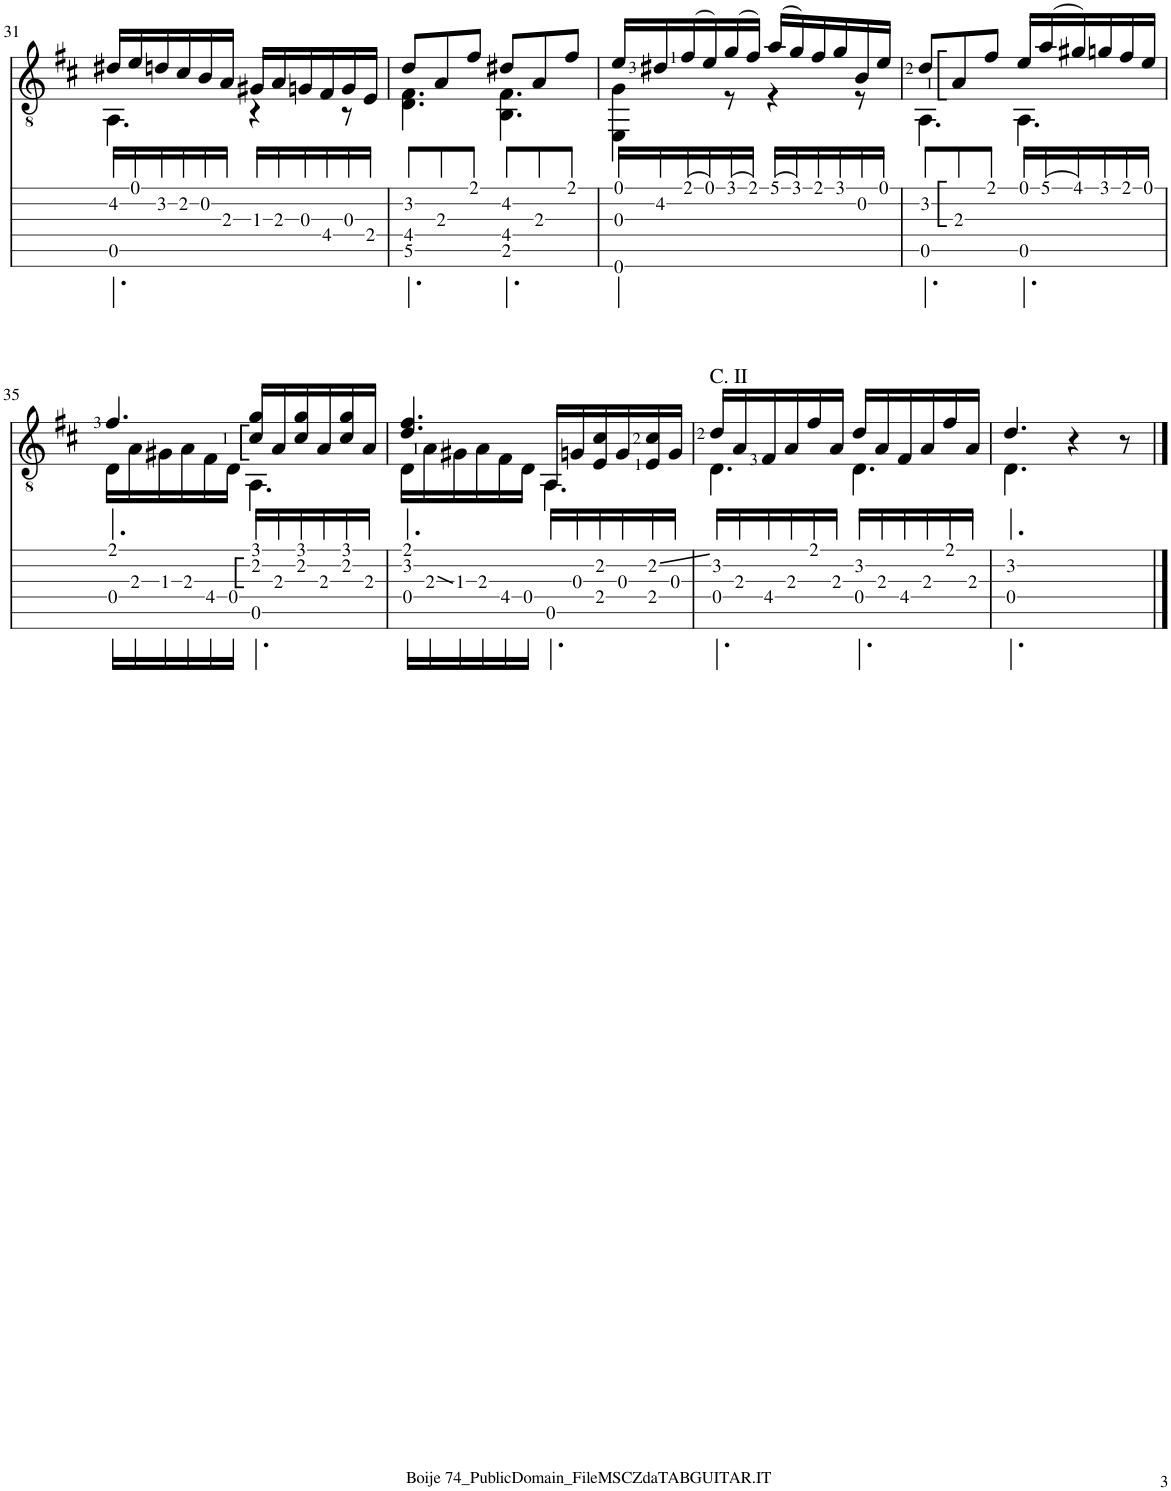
**kern	**kern
*part2	*part1
*staff2	*staff1
*I"Chitarra classica (Intavolatura)	*I"Guitar
!!LO:PB:g=z
*	*clefGv2
*k[f#c#]	*k[f#c#]
*M6/8	*M6/8
=31	=31
*^	*^
16d#X/LL	4.AA\	16d#X/LL	4.AA\
16e/	.	16e/	.
16dn/	.	16dn/	.
16c#/	.	16c#/	.
16B/	.	16B/	.
16A/JJ	.	16A/JJ	.
16G#X/LL	4r	16G#X/LL	4r
16A/	.	16A/	.
16Gn/	.	16Gn/	.
16F#/	.	16F#/	.
16G/	8r	16G/	8r
16E/JJ	.	16E/JJ	.
=32	=32	=32	=32
8d/L	4.D\ 4.F#\	8d/L	4.D\ 4.F#\
8A/	.	8A/	.
8f#/J	.	8f#/J	.
8d#X/L	4.BB\ 4.F#\	8d#X/L	4.BB\ 4.F#\
8A/	.	8A/	.
8f#/J	.	8f#/J	.
=33	=33	=33	=33
16e/LL	4EE\ 4G\	16e/LL	4EE\ 4G\
16d#X/	.	16d#X/	.
(16f#/	.	(16f#/	.
16e/)	.	16e/)	.
(16g/	8r	(16g/	8r
16f#/JJ)	.	16f#/JJ)	.
(16a/LL	4r	(16a/LL	4r
16g/)	.	16g/)	.
16f#/	.	16f#/	.
16g/	.	16g/	.
16B/	8r	16B/	8r
16e/JJ	.	16e/JJ	.
=34	=34	=34	=34
8d/L	4.AA\	8d/L	4.AA\
8A::/	.	8A::/	.
8f#/J	.	8f#/J	.
16e/LL	4.AA\	16e/LL	4.AA\
(16a/	.	(16a/	.
16g#X/)	.	16g#X/)	.
16gn/	.	16gn/	.
16f#/	.	16f#/	.
16e/JJ	.	16e/JJ	.
!!LO:LB:g=z	!!
=35	=35	=35	=35
4.f#/	16D\LL	4.f#/	16D\LL
.	16A\	.	16A\
.	16G#X\	.	16G#X\
.	16A\	.	16A\
.	16F#\	.	16F#\
.	16D\JJ	.	16D\JJ
16c#/:: 16g/::LL	4.AA\	16c#/:: 16g/::LL	4.AA\
16A/	.	16A/	.
16c#/ 16g/	.	16c#/ 16g/	.
16A/	.	16A/	.
16c#/ 16g/	.	16c#/ 16g/	.
16A/JJ	.	16A/JJ	.
=36	=36	=36	=36
4.d/ 4.f#/	16D\LL	4.d/ 4.f#/	16D\LL
.	16A\	.	16A\
.	16G#X\	.	16G#X\
.	16A\	.	16A\
.	16F#\	.	16F#\
.	16D\JJ	.	16D\JJ
16AA/LL	4.AA\	16AA/LL	4.AA\
16Gn/	.	16Gn/	.
16E/ 16c#/	.	16E/ 16c#/	.
16G/	.	16G/	.
16E/ 16c#/	.	16E/ 16c#/	.
16G/JJ	.	16G/JJ	.
=37	=37	=37	=37
!	!	!LO:TX:a:t=C. II	!
16d/LL	4.D\	16d/LL	4.D\
16A/	.	16A/	.
16F#/	.	16F#/	.
16A/	.	16A/	.
16f#/	.	16f#/	.
16A/JJ	.	16A/JJ	.
16d/LL	4.D\	16d/LL	4.D\
16A/	.	16A/	.
16F#/	.	16F#/	.
16A/	.	16A/	.
16f#/	.	16f#/	.
16A/JJ	.	16A/JJ	.
=38	=38	=38	=38
4.d/	4.D\	4.d/	4.D\
4r	4.ryy	4r	4.ryy
8r	.	8r	.
*v	*v	*	*
*	*v	*v
==	==
*-	*-
